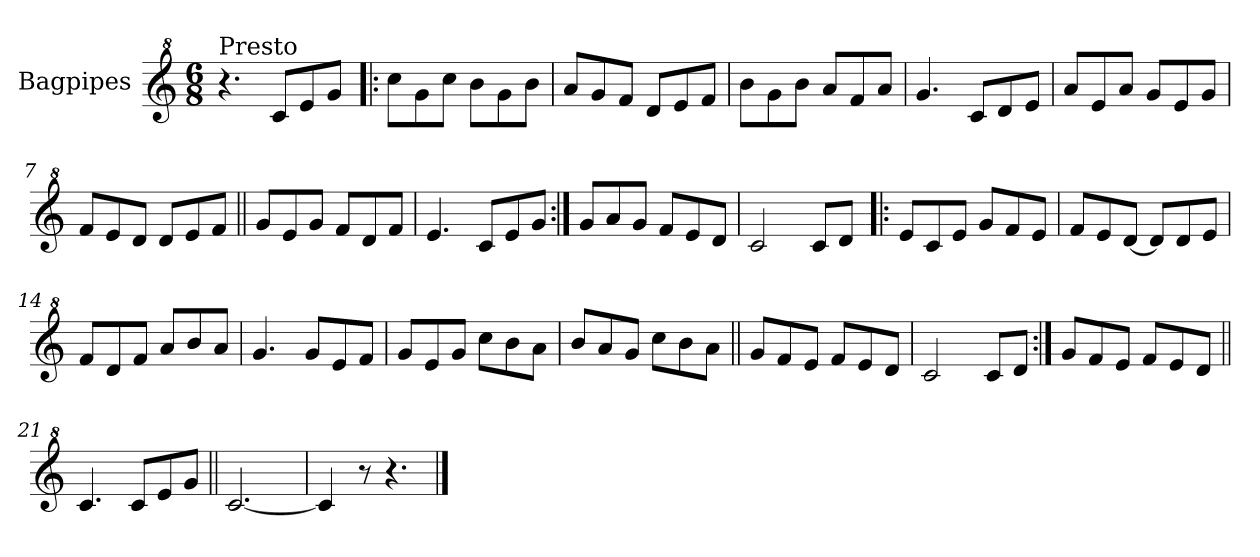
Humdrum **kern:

**kern
*part1
*staff1
*I"Bagpipes
*I'Bag
*clefG^2
*k[]
*C:
*M6/8
=1
!LO:TX:a:t=Presto
4.r
8cc/L
8ee/
8gg/J
=2!|:
8ccc\L
8gg\
8ccc\J
8bb\L
8gg\
8bb\J
=3
8aa/L
8gg/
8ff/J
8dd/L
8ee/
8ff/J
=4
8bb\L
8gg\
8bb\J
8aa/L
8ff/
8aa/J
=5
4.gg/
8cc/L
8dd/
8ee/J
=6
8aa/L
8ee/
8aa/J
8gg/L
8ee/
8gg/J
=7
8ff/L
8ee/
8dd/J
8dd/L
8ee/
8ff/J
!!LO:LB:g=z
=8||
8gg/L
8ee/
8gg/J
8ff/L
8dd/
8ff/J
=9
4.ee/
8cc/L
8ee/
8gg/J
=10:|!
8gg/L
8aa/
8gg/J
8ff/L
8ee/
8dd/J
=11
2cc/
8cc/L
8dd/J
=12!|:
8ee/L
8cc/
8ee/J
8gg/L
8ff/
8ee/J
=13
8ff/L
8ee/
[8dd/J
8dd/L]
8dd/
8ee/J
=14
8ff/L
8dd/
8ff/J
8aa/L
8bb/
8aa/J
=15
4.gg/
8gg/L
8ee/
8ff/J
!!LO:LB:g=z
=16
8gg/L
8ee/
8gg/J
8ccc\L
8bb\
8aa\J
=17
8bb/L
8aa/
8gg/J
8ccc\L
8bb\
8aa\J
=18||
8gg/L
8ff/
8ee/J
8ff/L
8ee/
8dd/J
=19
2cc/
8cc/L
8dd/J
=20:|!
8gg/L
8ff/
8ee/J
8ff/L
8ee/
8dd/J
=21||
4.cc/
8cc/L
8ee/
8gg/J
=22||
[2.cc/
=23
4cc/]
8r
4.r
==
*-
